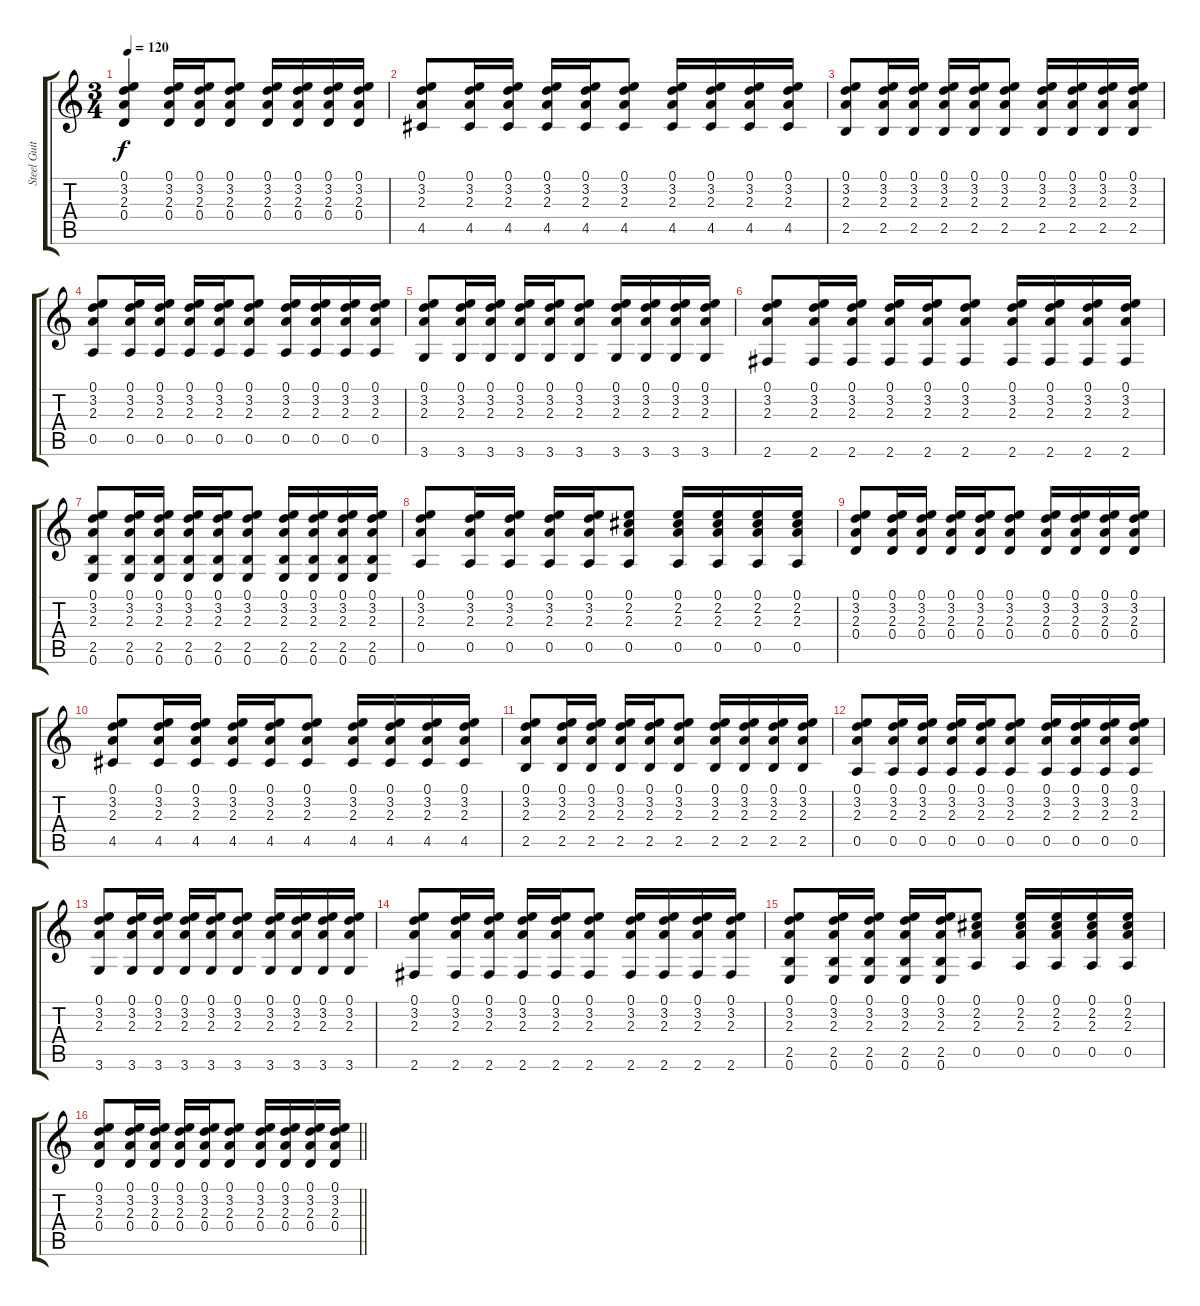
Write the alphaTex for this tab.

\track ("Steel Guitar" "Steel Guit") {instrument acousticguitarsteel}
\staff {score tabs}
\tuning (E4 B3 G3 D3 A2 E2) {hide}
\ts (3 4)
\tempo 120
\clef g2
\ks c
(0.1 3.2 2.3 0.4).4{dy f} (0.1 3.2 2.3 0.4).16 (0.1 3.2 2.3 0.4).16 (0.1 3.2 2.3 0.4).8 (0.1 3.2 2.3 0.4).16 (0.1 3.2 2.3 0.4).16 (0.1 3.2 2.3 0.4).16 (0.1 3.2 2.3 0.4).16 |
(0.1 3.2 2.3 4.5).8 (0.1 3.2 2.3 4.5).16 (0.1 3.2 2.3 4.5).16 (0.1 3.2 2.3 4.5).16 (0.1 3.2 2.3 4.5).16 (0.1 3.2 2.3 4.5).8 (0.1 3.2 2.3 4.5).16 (0.1 3.2 2.3 4.5).16 (0.1 3.2 2.3 4.5).16 (0.1 3.2 2.3 4.5).16 |
(0.1 3.2 2.3 2.5).8 (0.1 3.2 2.3 2.5).16 (0.1 3.2 2.3 2.5).16 (0.1 3.2 2.3 2.5).16 (0.1 3.2 2.3 2.5).16 (0.1 3.2 2.3 2.5).8 (0.1 3.2 2.3 2.5).16 (0.1 3.2 2.3 2.5).16 (0.1 3.2 2.3 2.5).16 (0.1 3.2 2.3 2.5).16 |
(0.1 3.2 2.3 0.5).8 (0.1 3.2 2.3 0.5).16 (0.1 3.2 2.3 0.5).16 (0.1 3.2 2.3 0.5).16 (0.1 3.2 2.3 0.5).16 (0.1 3.2 2.3 0.5).8 (0.1 3.2 2.3 0.5).16 (0.1 3.2 2.3 0.5).16 (0.1 3.2 2.3 0.5).16 (0.1 3.2 2.3 0.5).16 |
(0.1 3.2 2.3 3.6).8 (0.1 3.2 2.3 3.6).16 (0.1 3.2 2.3 3.6).16 (0.1 3.2 2.3 3.6).16 (0.1 3.2 2.3 3.6).16 (0.1 3.2 2.3 3.6).8 (0.1 3.2 2.3 3.6).16 (0.1 3.2 2.3 3.6).16 (0.1 3.2 2.3 3.6).16 (0.1 3.2 2.3 3.6).16 |
(0.1 3.2 2.3 2.6).8 (0.1 3.2 2.3 2.6).16 (0.1 3.2 2.3 2.6).16 (0.1 3.2 2.3 2.6).16 (0.1 3.2 2.3 2.6).16 (0.1 3.2 2.3 2.6).8 (0.1 3.2 2.3 2.6).16 (0.1 3.2 2.3 2.6).16 (0.1 3.2 2.3 2.6).16 (0.1 3.2 2.3 2.6).16 |
(0.1 3.2 2.3 2.5 0.6).8 (0.1 3.2 2.3 2.5 0.6).16 (0.1 3.2 2.3 2.5 0.6).16 (0.1 3.2 2.3 2.5 0.6).16 (0.1 3.2 2.3 2.5 0.6).16 (0.1 3.2 2.3 2.5 0.6).8 (0.1 3.2 2.3 2.5 0.6).16 (0.1 3.2 2.3 2.5 0.6).16 (0.1 3.2 2.3 2.5 0.6).16 (0.1 3.2 2.3 2.5 0.6).16 |
(0.1 3.2 2.3 0.5).8 (0.1 3.2 2.3 0.5).16 (0.1 3.2 2.3 0.5).16 (0.1 3.2 2.3 0.5).16 (0.1 3.2 2.3 0.5).16 (0.1 2.2 2.3 0.5).8 (0.1 2.2 2.3 0.5).16 (0.1 2.2 2.3 0.5).16 (0.1 2.2 2.3 0.5).16 (0.1 2.2 2.3 0.5).16 |
(0.1 3.2 2.3 0.4).8 (0.1 3.2 2.3 0.4).16 (0.1 3.2 2.3 0.4).16 (0.1 3.2 2.3 0.4).16 (0.1 3.2 2.3 0.4).16 (0.1 3.2 2.3 0.4).8 (0.1 3.2 2.3 0.4).16 (0.1 3.2 2.3 0.4).16 (0.1 3.2 2.3 0.4).16 (0.1 3.2 2.3 0.4).16 |
(0.1 3.2 2.3 4.5).8 (0.1 3.2 2.3 4.5).16 (0.1 3.2 2.3 4.5).16 (0.1 3.2 2.3 4.5).16 (0.1 3.2 2.3 4.5).16 (0.1 3.2 2.3 4.5).8 (0.1 3.2 2.3 4.5).16 (0.1 3.2 2.3 4.5).16 (0.1 3.2 2.3 4.5).16 (0.1 3.2 2.3 4.5).16 |
(0.1 3.2 2.3 2.5).8 (0.1 3.2 2.3 2.5).16 (0.1 3.2 2.3 2.5).16 (0.1 3.2 2.3 2.5).16 (0.1 3.2 2.3 2.5).16 (0.1 3.2 2.3 2.5).8 (0.1 3.2 2.3 2.5).16 (0.1 3.2 2.3 2.5).16 (0.1 3.2 2.3 2.5).16 (0.1 3.2 2.3 2.5).16 |
(0.1 3.2 2.3 0.5).8 (0.1 3.2 2.3 0.5).16 (0.1 3.2 2.3 0.5).16 (0.1 3.2 2.3 0.5).16 (0.1 3.2 2.3 0.5).16 (0.1 3.2 2.3 0.5).8 (0.1 3.2 2.3 0.5).16 (0.1 3.2 2.3 0.5).16 (0.1 3.2 2.3 0.5).16 (0.1 3.2 2.3 0.5).16 |
(0.1 3.2 2.3 3.6).8 (0.1 3.2 2.3 3.6).16 (0.1 3.2 2.3 3.6).16 (0.1 3.2 2.3 3.6).16 (0.1 3.2 2.3 3.6).16 (0.1 3.2 2.3 3.6).8 (0.1 3.2 2.3 3.6).16 (0.1 3.2 2.3 3.6).16 (0.1 3.2 2.3 3.6).16 (0.1 3.2 2.3 3.6).16 |
(0.1 3.2 2.3 2.6).8 (0.1 3.2 2.3 2.6).16 (0.1 3.2 2.3 2.6).16 (0.1 3.2 2.3 2.6).16 (0.1 3.2 2.3 2.6).16 (0.1 3.2 2.3 2.6).8 (0.1 3.2 2.3 2.6).16 (0.1 3.2 2.3 2.6).16 (0.1 3.2 2.3 2.6).16 (0.1 3.2 2.3 2.6).16 |
(0.1 3.2 2.3 2.5 0.6).8 (0.1 3.2 2.3 2.5 0.6).16 (0.1 3.2 2.3 2.5 0.6).16 (0.1 3.2 2.3 2.5 0.6).16 (0.1 3.2 2.3 2.5 0.6).16 (0.1 2.2 2.3 0.5).8 (0.1 2.2 2.3 0.5).16 (0.1 2.2 2.3 0.5).16 (0.1 2.2 2.3 0.5).16 (0.1 2.2 2.3 0.5).16 |
\barLineRight lightlight
(0.1 3.2 2.3 0.4).8 (0.1 3.2 2.3 0.4).16 (0.1 3.2 2.3 0.4).16 (0.1 3.2 2.3 0.4).16 (0.1 3.2 2.3 0.4).16 (0.1 3.2 2.3 0.4).8 (0.1 3.2 2.3 0.4).16 (0.1 3.2 2.3 0.4).16 (0.1 3.2 2.3 0.4).16 (0.1 3.2 2.3 0.4).16
